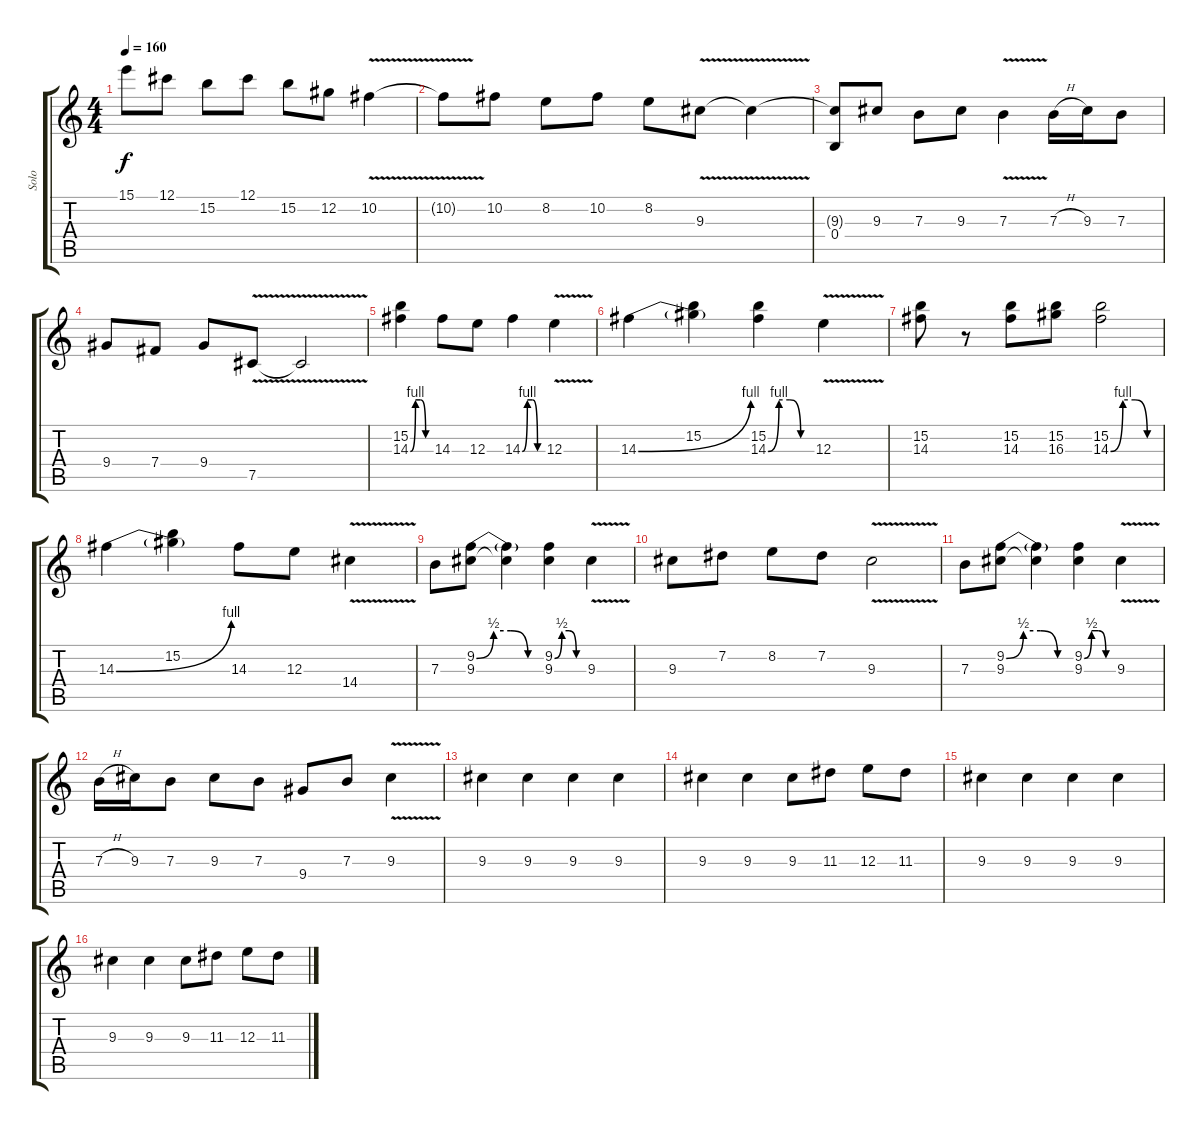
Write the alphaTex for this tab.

\track ("Solo" "Solo") {instrument distortionguitar}
\staff {score tabs}
\tuning (Db4 Ab3 E3 B2 Gb2 Db2) {hide}
\ts (4 4)
\tempo 160
\clef g2
\ks c
15.1.8{dy f} 12.1.8 15.2.8 12.1.8 15.2.8 12.2.8 10.2{v}.4 |
10.2{t}.8 10.2.8 8.2.8 10.2.8 8.2.8 9.3{v}.8 9.3{t}.4 |
(9.3{t} 0.4).8 9.3.8 7.3.8 9.3.8 7.3{v}.4 7.3{h}.16 9.3.16 7.3.8 |
9.4.8 7.4.8 9.4.8 7.5{v}.8 7.5{t}.2 |
(15.2 14.3{be (custom 0 0 15 4 30 4 45 0 60 0)}).4 14.3.8 12.3.8 14.3{be (custom 0 0 15 4 30 4 45 0 60 0)}.4 12.3{v}.4 |
14.3{be (bend 0 0 60 4)}.4 (15.2 14.3{t}).4 (15.2 14.3{be (custom 0 0 15 4 30 4 45 0 60 0)}).4 12.3{v}.4 |
(15.2 14.3).8 r.8 (15.2 14.3).8 (15.2 16.3).8 (15.2 14.3{be (custom 0 0 15 4 30 4 45 0 60 0)}).2 |
14.3{be (bend 0 0 60 4)}.4 (15.2 14.3{t}).4 14.3.8 12.3.8 14.4{v}.4 |
7.3.8 (9.2{be (custom 0 0 15 2 30 2 45 0 60 0)} 9.3).8 (9.2{t} 9.3{t}).4 (9.2{be (custom 0 0 15 2 30 2 45 0 60 0)} 9.3).4 9.3{v}.4 |
9.3.8 7.2.8 8.2.8 7.2.8 9.3{v}.2 |
7.3.8 (9.2{be (custom 0 0 15 2 30 2 45 0 60 0)} 9.3).8 (9.2{t} 9.3{t}).4 (9.2{be (custom 0 0 15 2 30 2 45 0 60 0)} 9.3).4 9.3{v}.4 |
7.3{h}.16 9.3.16 7.3.8 9.3.8 7.3.8 9.4.8 7.3.8 9.3{v}.4 |
9.3.4 9.3.4 9.3.4 9.3.4 |
9.3.4 9.3.4 9.3.8 11.3.8 12.3.8 11.3.8 |
9.3.4 9.3.4 9.3.4 9.3.4 |
9.3.4 9.3.4 9.3.8 11.3.8 12.3.8 11.3.8
